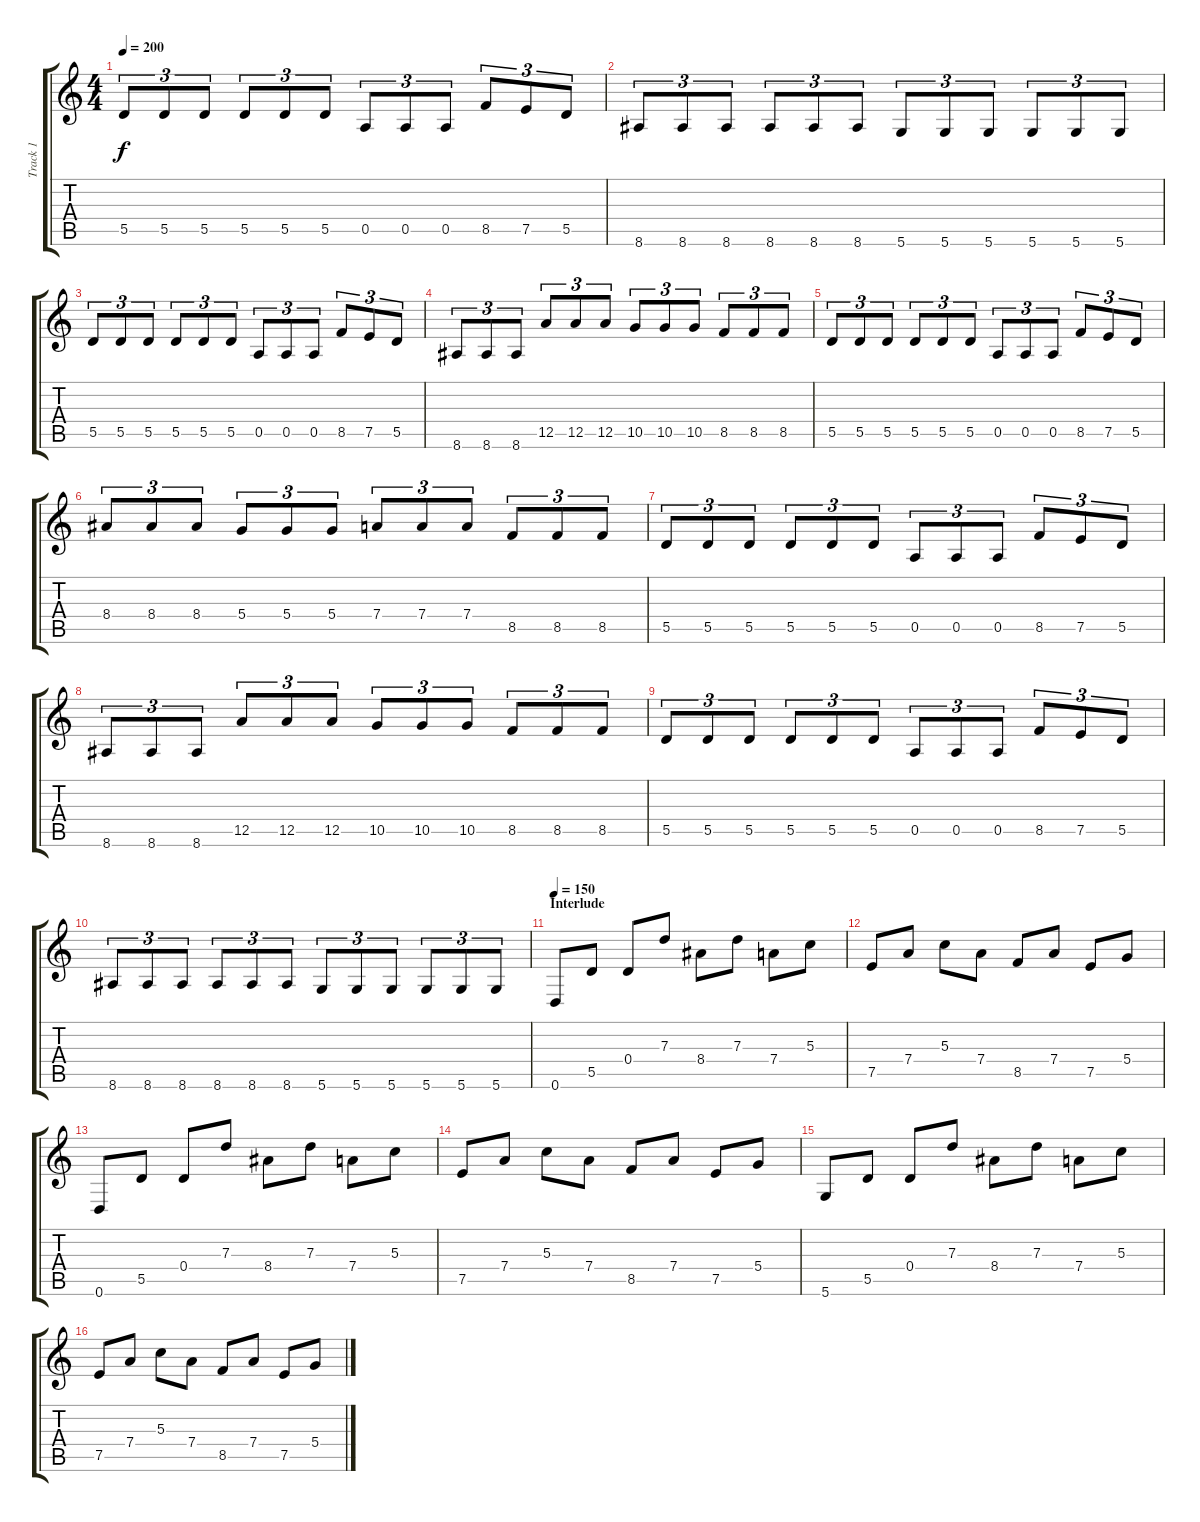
\track ("Track 1" "Track 1") {instrument distortionguitar}
\staff {score tabs}
\tuning (E4 B3 G3 D3 A2 D2) {hide}
\ts (4 4)
\tempo 200
\clef g2
\ks c
5.5.8{tu (3 2) dy f} 5.5.8{tu (3 2)} 5.5.8{tu (3 2)} 5.5.8{tu (3 2)} 5.5.8{tu (3 2)} 5.5.8{tu (3 2)} 0.5.8{tu (3 2)} 0.5.8{tu (3 2)} 0.5.8{tu (3 2)} 8.5.8{tu (3 2)} 7.5.8{tu (3 2)} 5.5.8{tu (3 2)} |
8.6.8{tu (3 2)} 8.6.8{tu (3 2)} 8.6.8{tu (3 2)} 8.6.8{tu (3 2)} 8.6.8{tu (3 2)} 8.6.8{tu (3 2)} 5.6.8{tu (3 2)} 5.6.8{tu (3 2)} 5.6.8{tu (3 2)} 5.6.8{tu (3 2)} 5.6.8{tu (3 2)} 5.6.8{tu (3 2)} |
5.5.8{tu (3 2)} 5.5.8{tu (3 2)} 5.5.8{tu (3 2)} 5.5.8{tu (3 2)} 5.5.8{tu (3 2)} 5.5.8{tu (3 2)} 0.5.8{tu (3 2)} 0.5.8{tu (3 2)} 0.5.8{tu (3 2)} 8.5.8{tu (3 2)} 7.5.8{tu (3 2)} 5.5.8{tu (3 2)} |
8.6.8{tu (3 2)} 8.6.8{tu (3 2)} 8.6.8{tu (3 2)} 12.5.8{tu (3 2)} 12.5.8{tu (3 2)} 12.5.8{tu (3 2)} 10.5.8{tu (3 2)} 10.5.8{tu (3 2)} 10.5.8{tu (3 2)} 8.5.8{tu (3 2)} 8.5.8{tu (3 2)} 8.5.8{tu (3 2)} |
5.5.8{tu (3 2)} 5.5.8{tu (3 2)} 5.5.8{tu (3 2)} 5.5.8{tu (3 2)} 5.5.8{tu (3 2)} 5.5.8{tu (3 2)} 0.5.8{tu (3 2)} 0.5.8{tu (3 2)} 0.5.8{tu (3 2)} 8.5.8{tu (3 2)} 7.5.8{tu (3 2)} 5.5.8{tu (3 2)} |
8.4.8{tu (3 2)} 8.4.8{tu (3 2)} 8.4.8{tu (3 2)} 5.4.8{tu (3 2)} 5.4.8{tu (3 2)} 5.4.8{tu (3 2)} 7.4.8{tu (3 2)} 7.4.8{tu (3 2)} 7.4.8{tu (3 2)} 8.5.8{tu (3 2)} 8.5.8{tu (3 2)} 8.5.8{tu (3 2)} |
5.5.8{tu (3 2)} 5.5.8{tu (3 2)} 5.5.8{tu (3 2)} 5.5.8{tu (3 2)} 5.5.8{tu (3 2)} 5.5.8{tu (3 2)} 0.5.8{tu (3 2)} 0.5.8{tu (3 2)} 0.5.8{tu (3 2)} 8.5.8{tu (3 2)} 7.5.8{tu (3 2)} 5.5.8{tu (3 2)} |
8.6.8{tu (3 2)} 8.6.8{tu (3 2)} 8.6.8{tu (3 2)} 12.5.8{tu (3 2)} 12.5.8{tu (3 2)} 12.5.8{tu (3 2)} 10.5.8{tu (3 2)} 10.5.8{tu (3 2)} 10.5.8{tu (3 2)} 8.5.8{tu (3 2)} 8.5.8{tu (3 2)} 8.5.8{tu (3 2)} |
5.5.8{tu (3 2)} 5.5.8{tu (3 2)} 5.5.8{tu (3 2)} 5.5.8{tu (3 2)} 5.5.8{tu (3 2)} 5.5.8{tu (3 2)} 0.5.8{tu (3 2)} 0.5.8{tu (3 2)} 0.5.8{tu (3 2)} 8.5.8{tu (3 2)} 7.5.8{tu (3 2)} 5.5.8{tu (3 2)} |
8.6.8{tu (3 2)} 8.6.8{tu (3 2)} 8.6.8{tu (3 2)} 8.6.8{tu (3 2)} 8.6.8{tu (3 2)} 8.6.8{tu (3 2)} 5.6.8{tu (3 2)} 5.6.8{tu (3 2)} 5.6.8{tu (3 2)} 5.6.8{tu (3 2)} 5.6.8{tu (3 2)} 5.6.8{tu (3 2)} |
\section ("" "Interlude")
\tempo 150
0.6.8{instrument distortionguitar} 5.5.8 0.4.8 7.3.8 8.4.8 7.3.8 7.4.8 5.3.8 |
7.5.8 7.4.8 5.3.8 7.4.8 8.5.8 7.4.8 7.5.8 5.4.8 |
0.6.8 5.5.8 0.4.8 7.3.8 8.4.8 7.3.8 7.4.8 5.3.8 |
7.5.8 7.4.8 5.3.8 7.4.8 8.5.8 7.4.8 7.5.8 5.4.8 |
5.6.8 5.5.8 0.4.8 7.3.8 8.4.8 7.3.8 7.4.8 5.3.8 |
7.5.8 7.4.8 5.3.8 7.4.8 8.5.8 7.4.8 7.5.8 5.4.8
